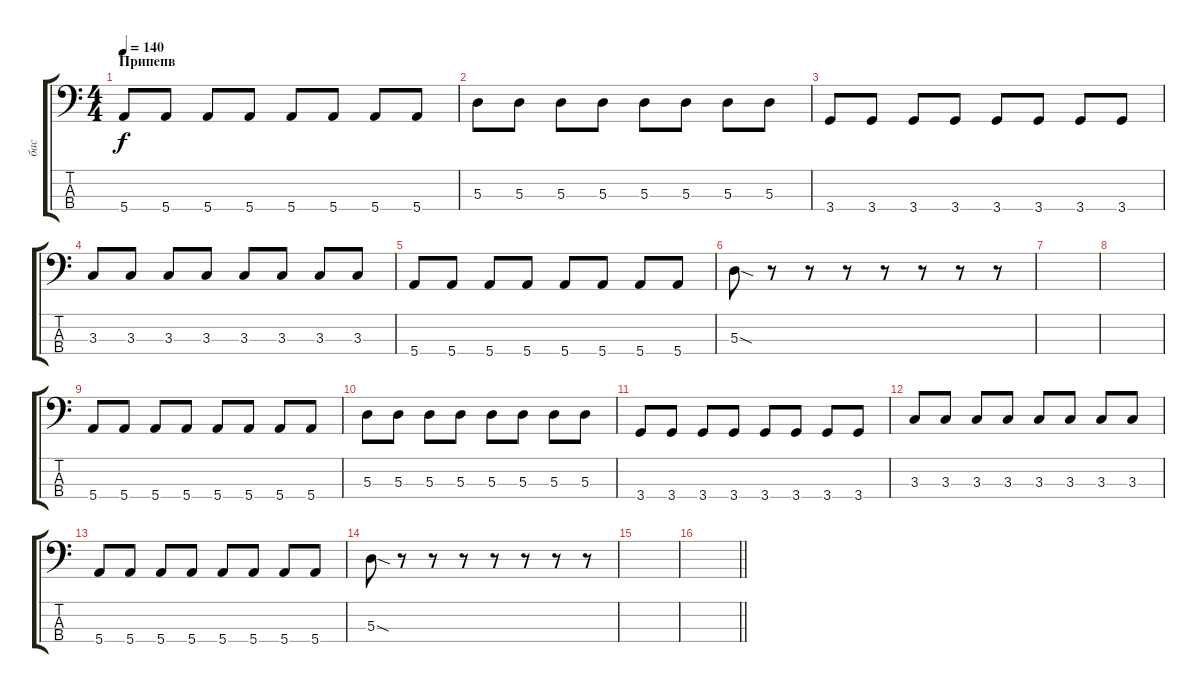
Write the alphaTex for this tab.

\track ("бас" "бас") {instrument fretlessbass}
\staff {score tabs}
\tuning (G2 D2 A1 E1) {hide}
\ts (4 4)
\section ("" "Припепв")
\tempo 140
\clef f4
\ks c
5.4.8{dy f} 5.4.8 5.4.8 5.4.8 5.4.8 5.4.8 5.4.8 5.4.8 |
5.3.8 5.3.8 5.3.8 5.3.8 5.3.8 5.3.8 5.3.8 5.3.8 |
3.4.8 3.4.8 3.4.8 3.4.8 3.4.8 3.4.8 3.4.8 3.4.8 |
3.3.8 3.3.8 3.3.8 3.3.8 3.3.8 3.3.8 3.3.8 3.3.8 |
5.4.8 5.4.8 5.4.8 5.4.8 5.4.8 5.4.8 5.4.8 5.4.8 |
5.3{sod}.8 r.8 r.8 r.8 r.8 r.8 r.8 r.8 |
|
|
5.4.8 5.4.8 5.4.8 5.4.8 5.4.8 5.4.8 5.4.8 5.4.8 |
5.3.8 5.3.8 5.3.8 5.3.8 5.3.8 5.3.8 5.3.8 5.3.8 |
3.4.8 3.4.8 3.4.8 3.4.8 3.4.8 3.4.8 3.4.8 3.4.8 |
3.3.8 3.3.8 3.3.8 3.3.8 3.3.8 3.3.8 3.3.8 3.3.8 |
5.4.8 5.4.8 5.4.8 5.4.8 5.4.8 5.4.8 5.4.8 5.4.8 |
5.3{sod}.8 r.8 r.8 r.8 r.8 r.8 r.8 r.8 |
|
\barLineRight lightlight
